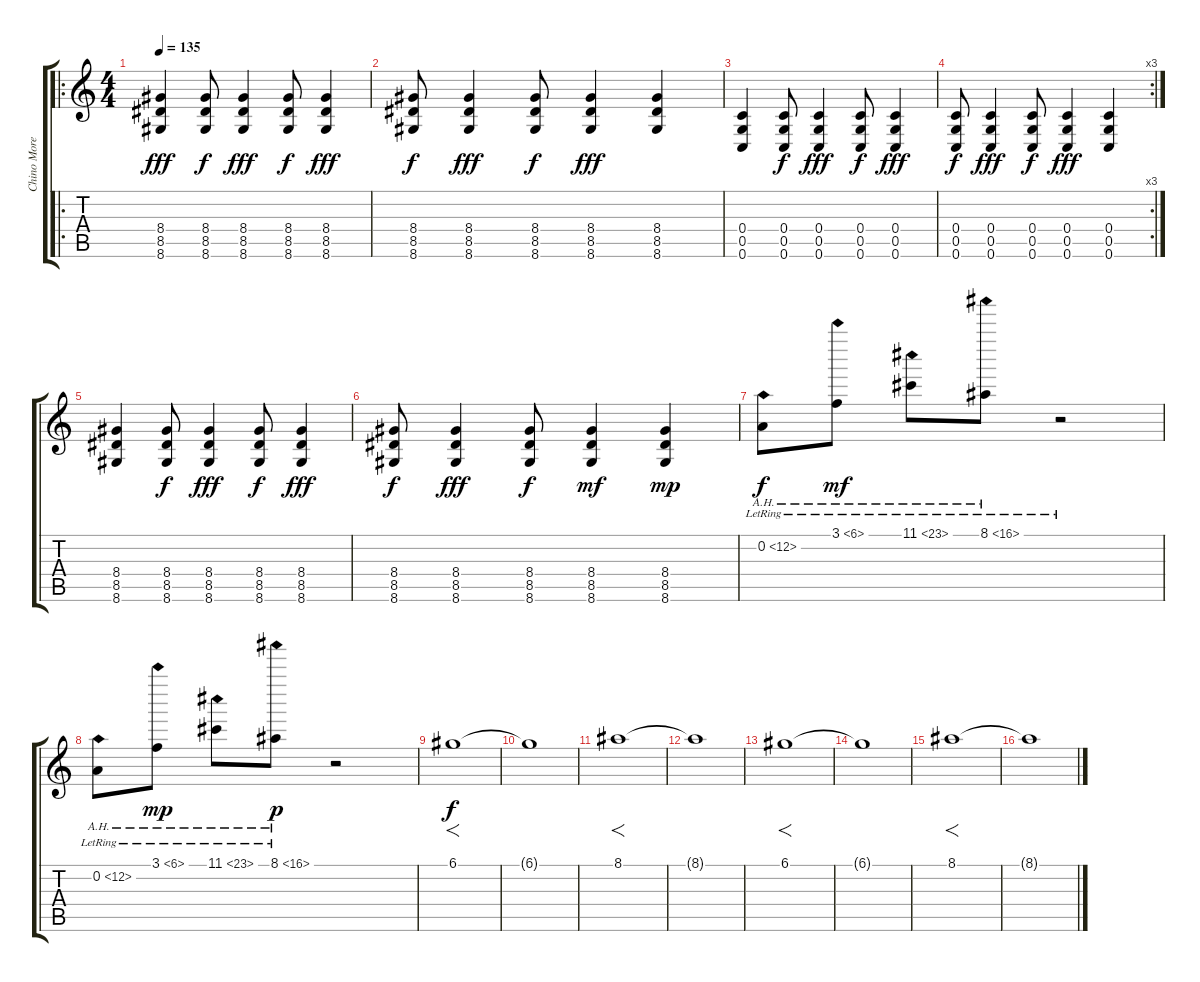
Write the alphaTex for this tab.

\track ("Chino Moreno" "Chino More") {instrument distortionguitar}
\staff {score tabs}
\tuning (D4 A3 F3 C3 G2 C2) {hide}
\ro
\ts (4 4)
\tempo 135
\clef g2
\ks c
(8.4 8.5 8.6).4{dy fff} (8.4 8.5 8.6).8{dy f} (8.4 8.5 8.6).4{dy fff} (8.4 8.5 8.6).8{dy f} (8.4 8.5 8.6).4{dy fff} |
(8.4 8.5 8.6).8{dy f} (8.4 8.5 8.6).4{dy fff} (8.4 8.5 8.6).8{dy f} (8.4 8.5 8.6).4{dy fff} (8.4 8.5 8.6).4 |
(0.4 0.5 0.6).4 (0.4 0.5 0.6).8{dy f} (0.4 0.5 0.6).4{dy fff} (0.4 0.5 0.6).8{dy f} (0.4 0.5 0.6).4{dy fff} |
\rc 3
(0.4 0.5 0.6).8{dy f} (0.4 0.5 0.6).4{dy fff} (0.4 0.5 0.6).8{dy f} (0.4 0.5 0.6).4{dy fff} (0.4 0.5 0.6).4 |
(8.4 8.5 8.6).4 (8.4 8.5 8.6).8{dy f} (8.4 8.5 8.6).4{dy fff} (8.4 8.5 8.6).8{dy f} (8.4 8.5 8.6).4{dy fff} |
(8.4 8.5 8.6).8{dy f} (8.4 8.5 8.6).4{dy fff} (8.4 8.5 8.6).8{dy f} (8.4 8.5 8.6).4{dy mf} (8.4 8.5 8.6).4{dy mp} |
0.2{ah 12 lr}.8{dy f} 3.1{ah 3 lr}.8{dy mf} 11.1{ah 12 lr}.8 8.1{ah 8 lr}.8 r.2 |
0.2{ah 12 lr}.8 3.1{ah 3 lr}.8{dy mp} 11.1{ah 12 lr}.8 8.1{ah 8 lr}.8{dy p} r.2 |
6.1.1{f dy f} |
6.1{t}.1 |
8.1.1{f} |
8.1{t}.1 |
6.1.1{f} |
6.1{t}.1 |
8.1.1{f} |
8.1{t}.1
